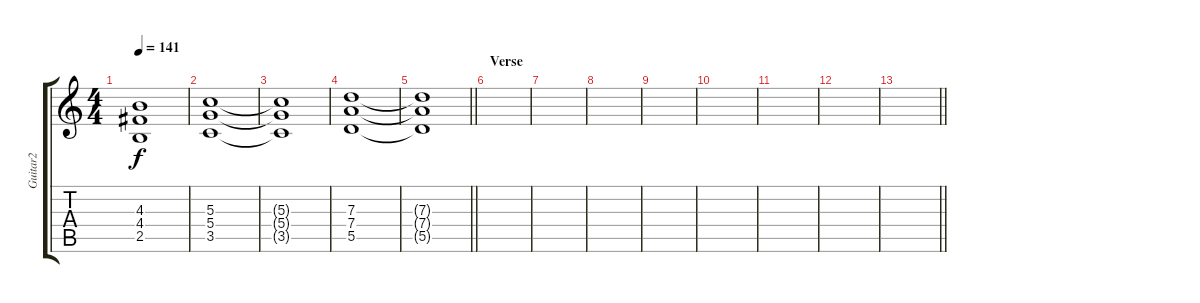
\track ("Guitar2" "Guitar2") {instrument overdrivenguitar}
\staff {score tabs}
\tuning (E4 B3 G3 D3 A2 E2) {hide}
\ts (4 4)
\tempo 141
\clef g2
\ks c
(4.3{t} 4.4{t} 2.5{t}).1{dy f} |
(5.3 5.4 3.5).1 |
(5.3{t} 5.4{t} 3.5{t}).1 |
(7.3 7.4 5.5).1 |
\barLineRight lightlight
(7.3{t} 7.4{t} 5.5{t}).1 |
\section ("" "Verse")
|
|
|
|
|
|
|
\barLineRight lightlight
